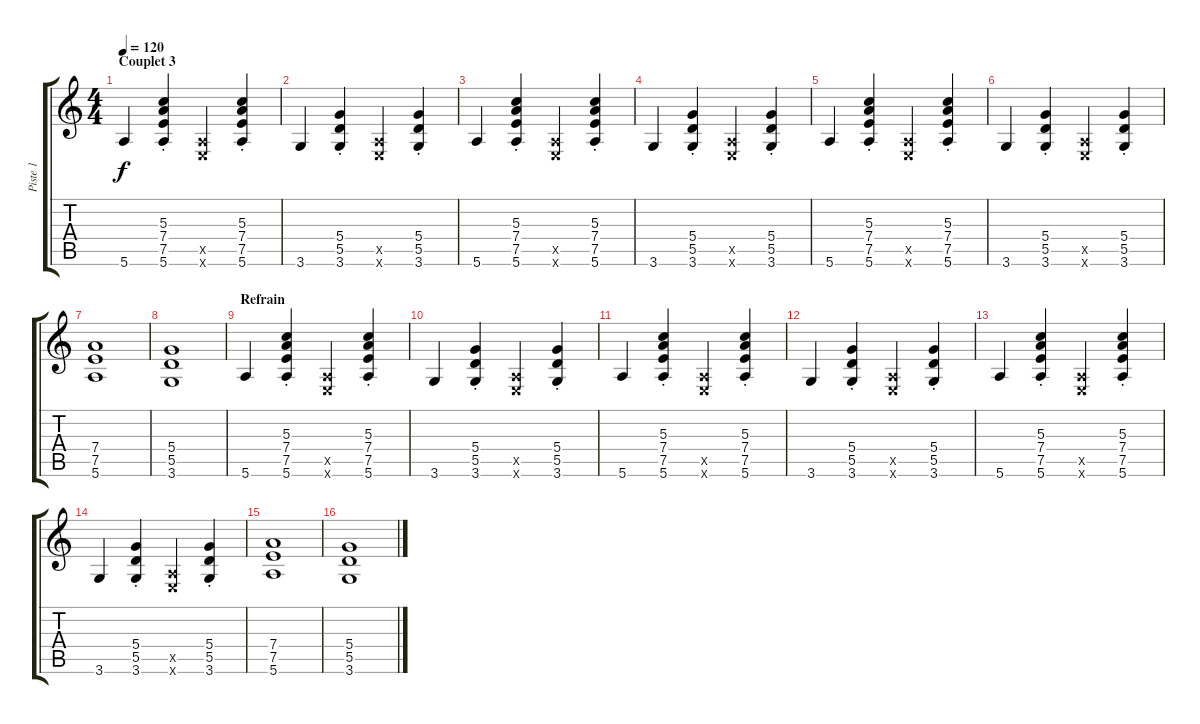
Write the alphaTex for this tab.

\track ("Piste 1" "Piste 1") {instrument acousticguitarnylon}
\staff {score tabs}
\tuning (E4 B3 G3 D3 A2 E2) {hide}
\ts (4 4)
\section ("" "Couplet 3")
\tempo 120
\clef g2
\ks c
5.6.4{dy f} (5.3{st} 7.4{st} 7.5{st} 5.6{st}).4 (0.5{x} 0.6{x}).4 (5.3{st} 7.4{st} 7.5{st} 5.6{st}).4 |
3.6.4 (5.4{st} 5.5{st} 3.6{st}).4 (0.5{x} 0.6{x}).4 (5.4{st} 5.5{st} 3.6{st}).4 |
5.6.4 (5.3{st} 7.4{st} 7.5{st} 5.6{st}).4 (0.5{x} 0.6{x}).4 (5.3{st} 7.4{st} 7.5{st} 5.6{st}).4 |
3.6.4 (5.4{st} 5.5{st} 3.6{st}).4 (0.5{x} 0.6{x}).4 (5.4{st} 5.5{st} 3.6{st}).4 |
5.6.4 (5.3{st} 7.4{st} 7.5{st} 5.6{st}).4 (0.5{x} 0.6{x}).4 (5.3{st} 7.4{st} 7.5{st} 5.6{st}).4 |
3.6.4 (5.4{st} 5.5{st} 3.6{st}).4 (0.5{x} 0.6{x}).4 (5.4{st} 5.5{st} 3.6{st}).4 |
(7.4 7.5 5.6).1 |
(5.4 5.5 3.6).1 |
\section ("" "Refrain")
5.6.4 (5.3{st} 7.4{st} 7.5{st} 5.6{st}).4 (0.5{x} 0.6{x}).4 (5.3{st} 7.4{st} 7.5{st} 5.6{st}).4 |
3.6.4 (5.4{st} 5.5{st} 3.6{st}).4 (0.5{x} 0.6{x}).4 (5.4{st} 5.5{st} 3.6{st}).4 |
5.6.4 (5.3{st} 7.4{st} 7.5{st} 5.6{st}).4 (0.5{x} 0.6{x}).4 (5.3{st} 7.4{st} 7.5{st} 5.6{st}).4 |
3.6.4 (5.4{st} 5.5{st} 3.6{st}).4 (0.5{x} 0.6{x}).4 (5.4{st} 5.5{st} 3.6{st}).4 |
5.6.4 (5.3{st} 7.4{st} 7.5{st} 5.6{st}).4 (0.5{x} 0.6{x}).4 (5.3{st} 7.4{st} 7.5{st} 5.6{st}).4 |
3.6.4 (5.4{st} 5.5{st} 3.6{st}).4 (0.5{x} 0.6{x}).4 (5.4{st} 5.5{st} 3.6{st}).4 |
(7.4 7.5 5.6).1 |
(5.4 5.5 3.6).1
